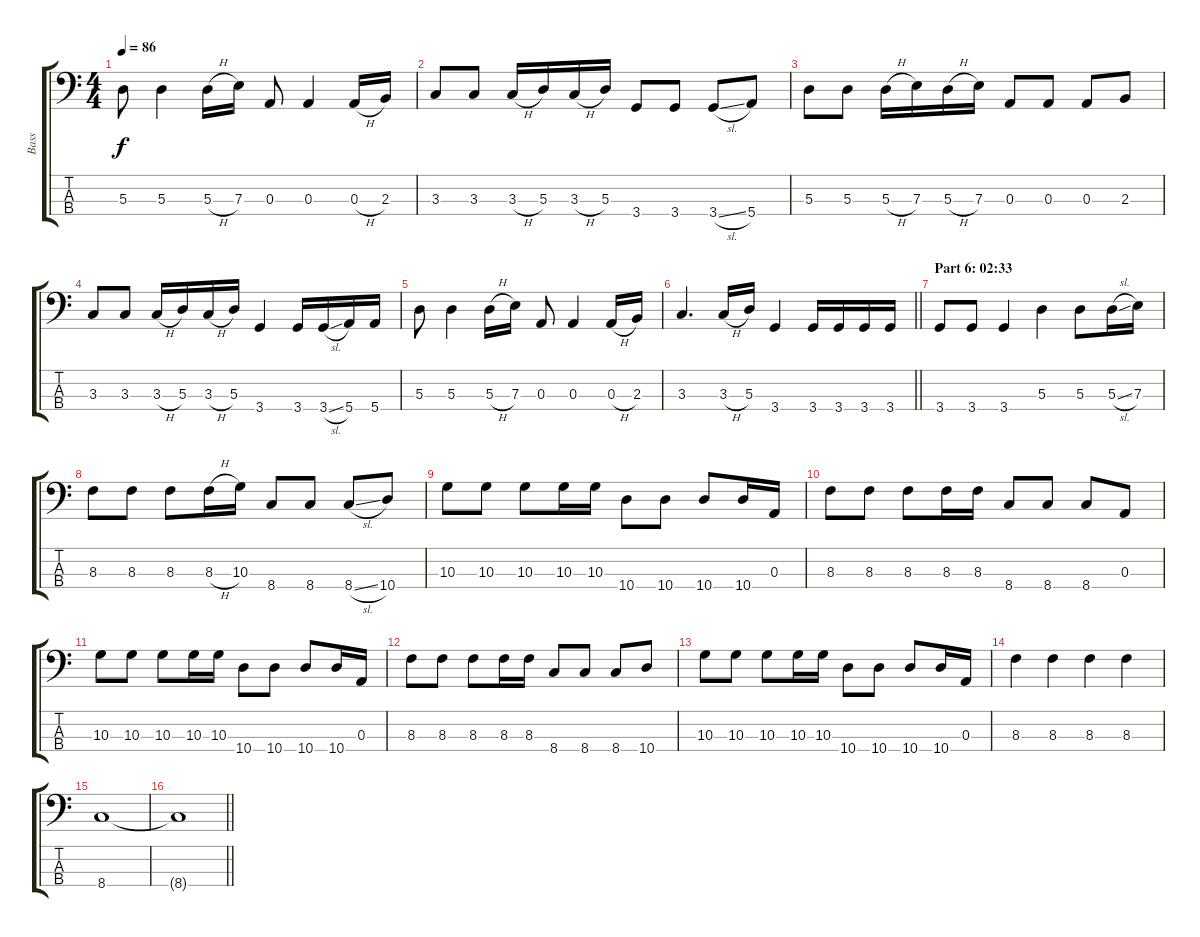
\track ("Bass" "Bass") {instrument electricbasspick}
\staff {score tabs}
\tuning (G2 D2 A1 E1) {hide}
\ts (4 4)
\tempo 86
\clef f4
\ks c
5.3.8{dy f} 5.3.4 5.3{h}.16 7.3.16 0.3.8 0.3.4 0.3{h}.16 2.3.16 |
3.3.8 3.3.8 3.3{h}.16 5.3.16 3.3{h}.16 5.3.16 3.4.8 3.4.8 3.4{sl}.8 5.4.8 |
5.3.8 5.3.8 5.3{h}.16 7.3.16 5.3{h}.16 7.3.16 0.3.8 0.3.8 0.3.8 2.3.8 |
3.3.8 3.3.8 3.3{h}.16 5.3.16 3.3{h}.16 5.3.16 3.4.4 3.4.16 3.4{sl}.16 5.4.16 5.4.16 |
5.3.8 5.3.4 5.3{h}.16 7.3.16 0.3.8 0.3.4 0.3{h}.16 2.3.16 |
\barLineRight lightlight
3.3.4{d} 3.3{h}.16 5.3.16 3.4.4 3.4.16 3.4.16 3.4.16 3.4.16 |
\section ("" "Part 6: 02:33")
3.4.8 3.4.8 3.4.4 5.3.4 5.3.8 5.3{sl}.16 7.3.16 |
8.3.8 8.3.8 8.3.8 8.3{h}.16 10.3.16 8.4.8 8.4.8 8.4{sl}.8 10.4.8 |
10.3.8 10.3.8 10.3.8 10.3.16 10.3.16 10.4.8 10.4.8 10.4.8 10.4.16 0.3.16 |
8.3.8 8.3.8 8.3.8 8.3.16 8.3.16 8.4.8 8.4.8 8.4.8 0.3.8 |
10.3.8 10.3.8 10.3.8 10.3.16 10.3.16 10.4.8 10.4.8 10.4.8 10.4.16 0.3.16 |
8.3.8 8.3.8 8.3.8 8.3.16 8.3.16 8.4.8 8.4.8 8.4.8 10.4.8 |
10.3.8 10.3.8 10.3.8 10.3.16 10.3.16 10.4.8 10.4.8 10.4.8 10.4.16 0.3.16 |
8.3.4 8.3.4 8.3.4 8.3.4 |
8.4.1 |
\barLineRight lightlight
8.4{t}.1
